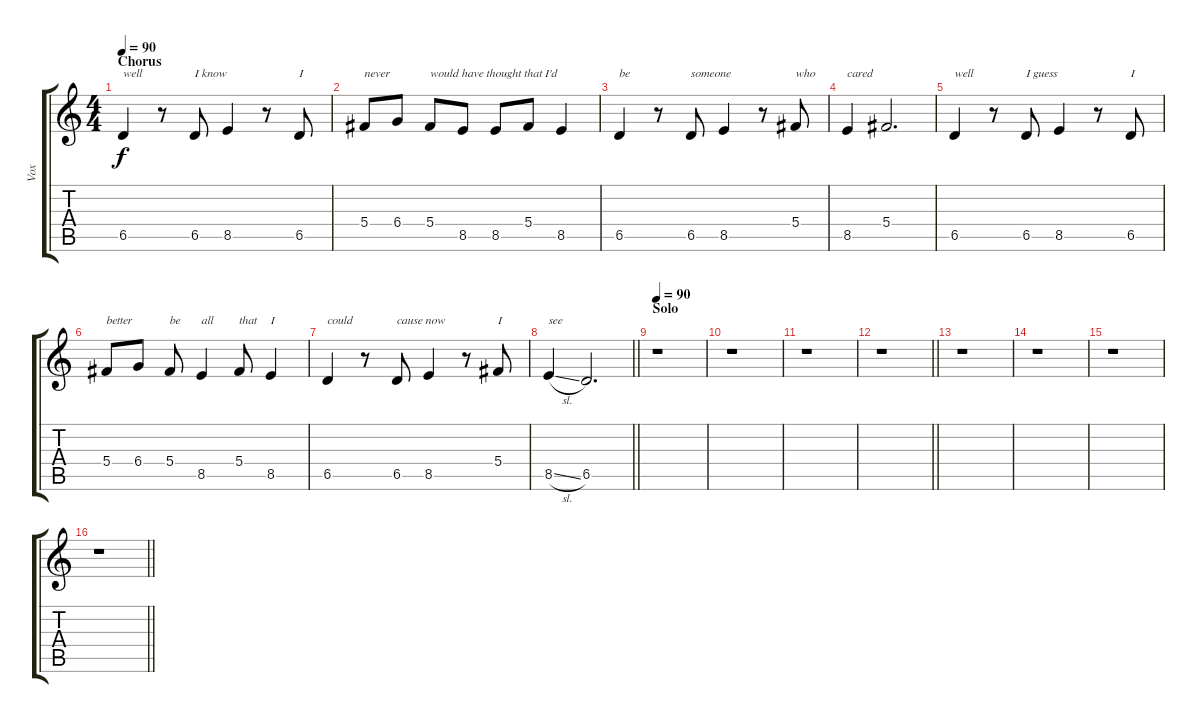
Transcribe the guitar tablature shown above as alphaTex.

\track ("Vox" "Vox") {instrument distortionguitar}
\staff {score tabs}
\tuning (Eb4 Bb3 Gb3 Db3 Ab2 Eb2) {hide}
\ts (4 4)
\section ("" "Chorus")
\tempo 90
\clef g2
\ks c
6.5.4{txt "well" dy f} r.8 6.5.8{txt "I know"} 8.5.4 r.8 6.5.8{txt "I"} |
5.4.8{txt "never"} 6.4.8 5.4.8{txt "would have thought that I'd"} 8.5.8 8.5.8 5.4.8 8.5.4 |
6.5.4{txt "be"} r.8 6.5.8{txt "someone"} 8.5.4 r.8 5.4.8{txt "who"} |
8.5.4{txt "cared"} 5.4.2{d} |
6.5.4{txt "well"} r.8 6.5.8{txt "I guess"} 8.5.4 r.8 6.5.8{txt "I"} |
5.4.8{txt "better"} 6.4.8 5.4.8{txt "be"} 8.5.4{txt "all"} 5.4.8{txt "that"} 8.5.4{txt "I"} |
6.5.4{txt "could"} r.8 6.5.8{txt "cause now"} 8.5.4 r.8 5.4.8{txt "I"} |
\barLineRight lightlight
8.5{sl}.4{txt "see"} 6.5.2{d} |
\section ("" "Solo")
\tempo 90
r.1 |
r.1 |
r.1 |
\barLineRight lightlight
r.1 |
r.1 |
r.1 |
r.1 |
\barLineRight lightlight
r.1
